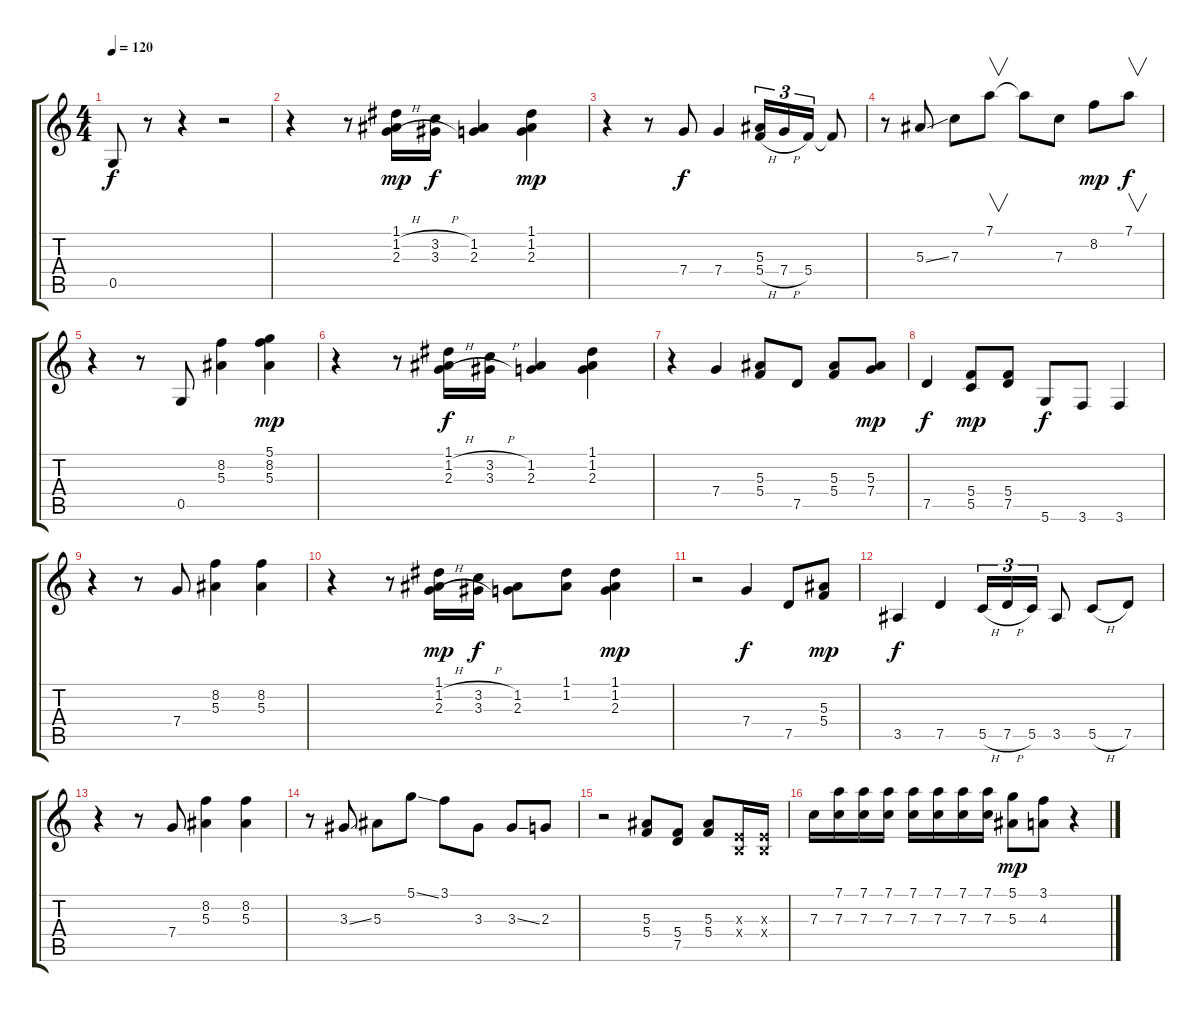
\track "" {instrument acousticguitarsteel}
\staff {score tabs}
\tuning (D4 A3 F3 C3 G2 D2) {hide}
\ts (4 4)
\tempo 120
\clef g2
\ks c
0.5.8{dy f} r.8 r.4 r.2 |
r.4 r.8 (1.1 1.2{h} 2.3{h}).16{dy mp} (3.2{h} 3.3{h}).16{dy f} (1.2 2.3).4 (1.1 1.2 2.3).4{dy mp} |
r.4 r.8 7.4.8{dy f} 7.4.4 (5.3 5.4{h}).16{tu (3 2)} 7.4{h}.16{tu (3 2)} 5.4.16{tu (3 2)} 5.4{t}.8 |
r.8 5.3{ss}.8 7.3.8 7.1.8{v} 7.1{t}.8 7.3.8 8.2.8{dy mp} 7.1.8{v dy f} |
r.4 r.8 0.5.8 (8.2 5.3).4 (5.1 8.2 5.3).4{dy mp} |
r.4 r.8 (1.1 1.2{h} 2.3{h}).16{dy f} (3.2{h} 3.3{h}).16 (1.2 2.3).4 (1.1 1.2 2.3).4 |
r.4 7.4.4 (5.3 5.4).8 7.5.8 (5.3 5.4).8 (5.3 7.4).8{dy mp} |
7.5.4{dy f} (5.4 5.5).8{dy mp} (5.4 7.5).8 5.6.8{dy f} 3.6.8 3.6.4 |
r.4 r.8 7.4.8 (8.2 5.3).4 (8.2 5.3).4 |
r.4 r.8 (1.1 1.2{h} 2.3{h}).16{dy mp} (3.2{h} 3.3{h}).16{dy f} (1.2 2.3).8 (1.1 1.2).8 (1.1 1.2 2.3).4{dy mp} |
r.2 7.4.4{dy f} 7.5.8 (5.3 5.4).8{dy mp} |
3.5.4{dy f} 7.5.4 5.5{h}.16{tu (3 2)} 7.5{h}.16{tu (3 2)} 5.5.16{tu (3 2)} 3.5.8 5.5{h}.8 7.5.8 |
r.4 r.8 7.4.8 (8.2 5.3).4 (8.2 5.3).4 |
r.8 3.3{ss}.8 5.3.8 5.1{ss}.8 3.1.8 3.3.8 3.3{ss}.8 2.3.8 |
r.2 (5.3 5.4).8 (5.4 7.5).8 (5.3 5.4).8 (-1.3{x} -1.4{x}).16 (-1.3{x} -1.4{x}).16 |
7.3.16 (7.1 7.3).16 (7.1 7.3).16 (7.1 7.3).16 (7.1 7.3).16 (7.1 7.3).16 (7.1 7.3).16 (7.1 7.3).16 (5.1 5.3).8{dy mp} (3.1 4.3).8 r.4
